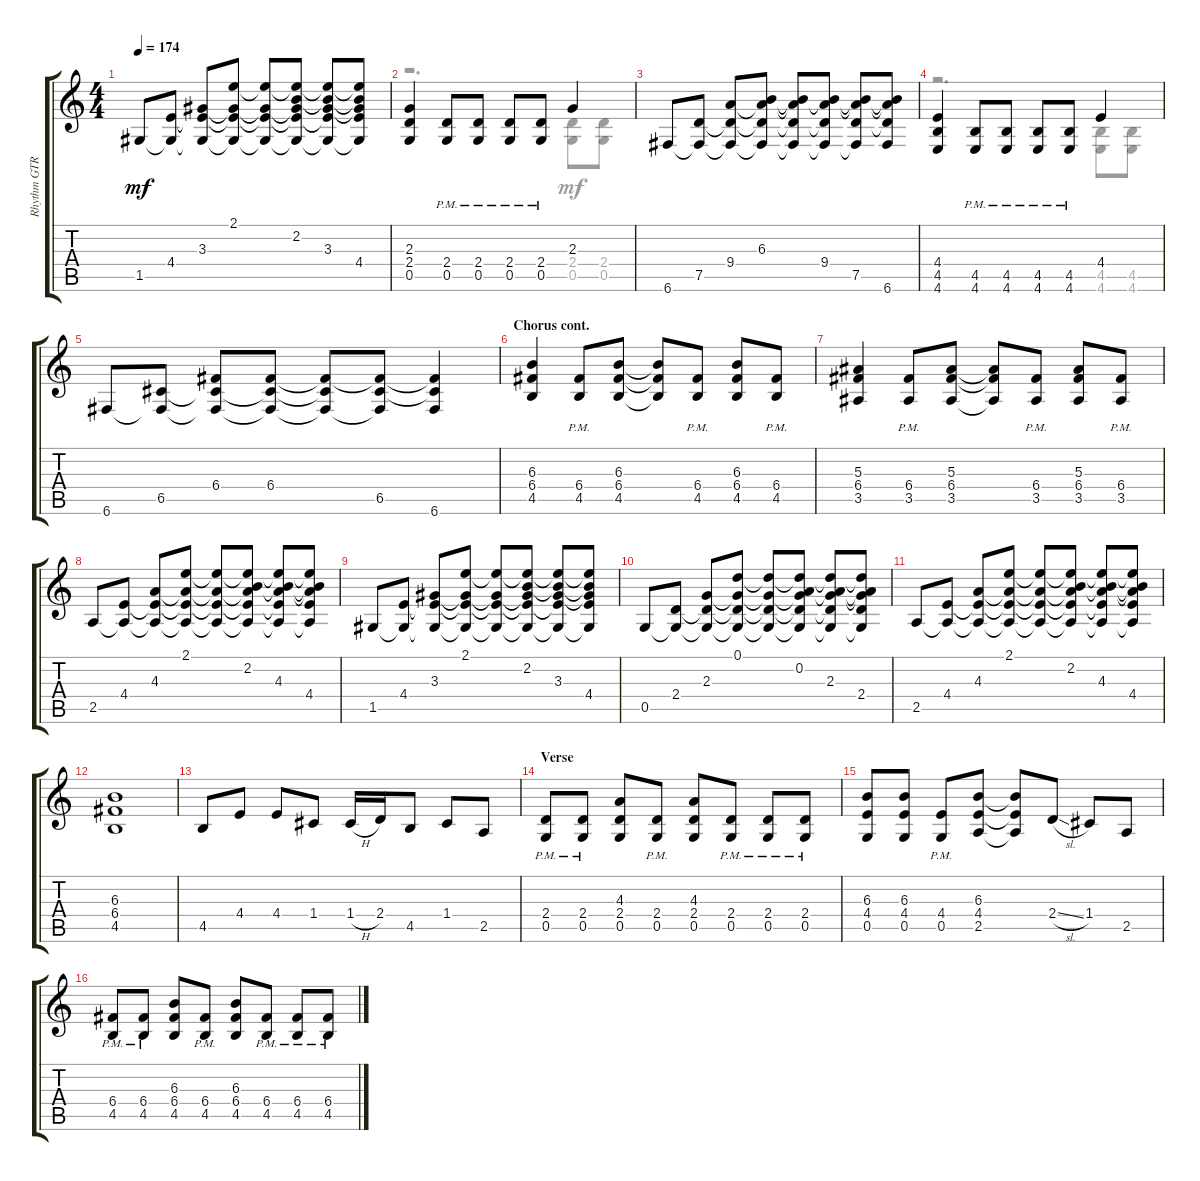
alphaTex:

\track ("Rhythm GTR 2" "Rhythm GTR") {instrument distortionguitar}
\staff {score tabs}
\tuning (D4 A3 F3 C3 G2 C2) {hide}
\voice
\ts (4 4)
\tempo 174
\clef g2
\ks aminor
1.5.8{dy mf} (4.4 1.5{t}).8 (3.3 4.4{t} 1.5{t}).8 (2.1 3.3{t} 4.4{t} 1.5{t}).8 (2.1{t} 3.3{t} 4.4{t} 1.5{t}).8 (2.1{t} 2.2 3.3{t} 4.4{t} 1.5{t}).8 (2.1{t} 2.2{t} 3.3 4.4{t} 1.5{t}).8 (2.1{t} 2.2{t} 3.3{t} 4.4 1.5{t}).8 |
(2.3 2.4 0.5).4 (2.4{pm} 0.5{pm}).8 (2.4{pm} 0.5{pm}).8 (2.4{pm} 0.5{pm}).8 (2.4{pm} 0.5{pm}).8 2.3.4 |
6.6.8 (7.5 6.6{t}).8 (9.4 7.5{t} 6.6{t}).8 (6.3 9.4{t} 7.5{t} 6.6{t}).8 (6.3{t} 9.4{t} 7.5{t} 6.6{t}).8 (6.3{t} 9.4 7.5{t} 6.6{t}).8 (6.3{t} 9.4{t} 7.5 6.6{t}).8 (6.3{t} 9.4{t} 7.5{t} 6.6).8 |
(4.4 4.5 4.6).4 (4.5{pm} 4.6{pm}).8 (4.5{pm} 4.6{pm}).8 (4.5{pm} 4.6{pm}).8 (4.5{pm} 4.6{pm}).8 4.4.4 |
6.6.8 (6.5 6.6{t}).8 (6.4 6.5{t} 6.6{t}).8 (6.4 6.5{t} 6.6{t}).8 (6.4{t} 6.5{t} 6.6{t}).8 (6.4{t} 6.5 6.6{t}).8 (6.4{t} 6.5{t} 6.6).4 |
\section ("" "Chorus cont.")
(6.3 6.4 4.5).4 (6.4{pm} 4.5{pm}).8 (6.3 6.4 4.5).8 (6.3{t} 6.4{t} 4.5{t}).8 (6.4{pm} 4.5{pm}).8 (6.3 6.4 4.5).8 (6.4{pm} 4.5{pm}).8 |
(5.3 6.4 3.5).4 (6.4{pm} 3.5{pm}).8 (5.3 6.4 3.5).8 (5.3{t} 6.4{t} 3.5{t}).8 (6.4{pm} 3.5{pm}).8 (5.3 6.4 3.5).8 (6.4{pm} 3.5{pm}).8 |
2.5.8 (4.4 2.5{t}).8 (4.3 4.4{t} 2.5{t}).8 (2.1 4.3{t} 4.4{t} 2.5{t}).8 (2.1{t} 4.3{t} 4.4{t} 2.5{t}).8 (2.1{t} 2.2 4.3{t} 4.4{t} 2.5{t}).8 (2.1{t} 2.2{t} 4.3 4.4{t} 2.5{t}).8 (2.1{t} 2.2{t} 4.3{t} 4.4 2.5{t}).8 |
1.5.8 (4.4 1.5{t}).8 (3.3 4.4{t} 1.5{t}).8 (2.1 3.3{t} 4.4{t} 1.5{t}).8 (2.1{t} 3.3{t} 4.4{t} 1.5{t}).8 (2.1{t} 2.2 3.3{t} 4.4{t} 1.5{t}).8 (2.1{t} 2.2{t} 3.3 4.4{t} 1.5{t}).8 (2.1{t} 2.2{t} 3.3{t} 4.4 1.5{t}).8 |
0.5.8 (2.4 0.5{t}).8 (2.3 2.4{t} 0.5{t}).8 (0.1 2.3{t} 2.4{t} 0.5{t}).8 (0.1{t} 2.3{t} 2.4{t} 0.5{t}).8 (0.1{t} 0.2 2.3{t} 2.4{t} 0.5{t}).8 (0.1{t} 0.2{t} 2.3 2.4{t} 0.5{t}).8 (0.1{t} 0.2{t} 2.3{t} 2.4 0.5{t}).8 |
2.5.8 (4.4 2.5{t}).8 (4.3 4.4{t} 2.5{t}).8 (2.1 4.3{t} 4.4{t} 2.5{t}).8 (2.1{t} 4.3{t} 4.4{t} 2.5{t}).8 (2.1{t} 2.2 4.3{t} 4.4{t} 2.5{t}).8 (2.1{t} 2.2{t} 4.3 4.4{t} 2.5{t}).8 (2.1{t} 2.2{t} 4.3{t} 4.4 2.5{t}).8 |
(6.3 6.4 4.5).1 |
4.5.8 4.4.8 4.4.8 1.4.8 1.4{h}.16 2.4.16 4.5.8 1.4.8 2.5.8 |
\section ("" "Verse")
(2.4{pm} 0.5{pm}).8 (2.4{pm} 0.5{pm}).8 (4.3 2.4 0.5).8 (2.4{pm} 0.5{pm}).8 (4.3 2.4 0.5).8 (2.4{pm} 0.5{pm}).8 (2.4{pm} 0.5{pm}).8 (2.4{pm} 0.5{pm}).8 |
(6.3 4.4 0.5).8 (6.3 4.4 0.5).8 (4.4{pm} 0.5{pm}).8 (6.3 4.4 2.5).8 (6.3{t} 4.4{t} 2.5{t}).8 2.4{sl}.8 1.4.8 2.5.8 |
(6.4{pm} 4.5{pm}).8 (6.4{pm} 4.5{pm}).8 (6.3 6.4 4.5).8 (6.4{pm} 4.5{pm}).8 (6.3 6.4 4.5).8 (6.4{pm} 4.5{pm}).8 (6.4{pm} 4.5{pm}).8 (6.4{pm} 4.5{pm}).8
\voice
\clef g2
\ottava regular
\simile none
\ks aminor
|
r.2{d} (2.4 0.5).8 (2.4 0.5).8 |
|
r.2{d} (4.5 4.6).8 (4.5 4.6).8 |
|
|
|
|
|
|
|
|
|
|
|
